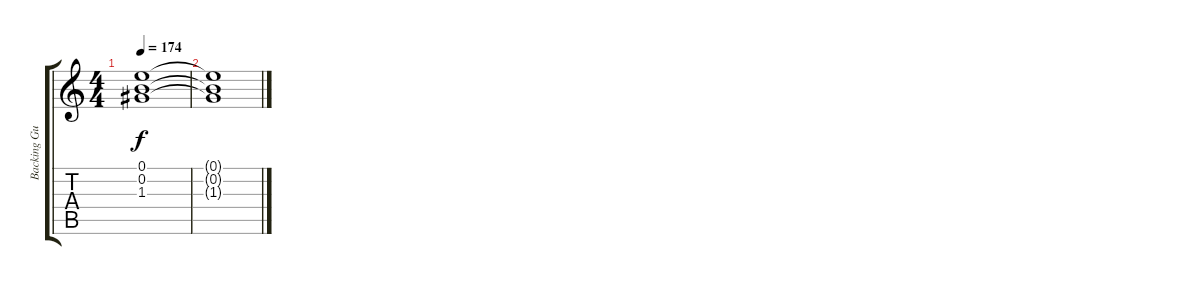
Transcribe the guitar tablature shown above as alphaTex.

\track ("Backing Guitar Acoustic" "Backing Gu") {instrument acousticguitarsteel}
\staff {score tabs}
\tuning (E4 B3 G3 D3 A2 E2) {hide}
\ts (4 4)
\tempo 174
\clef g2
\ks c
(0.1{t} 0.2{t} 1.3{t}).1{dy f} |
(0.1{t} 0.2{t} 1.3{t}).1
